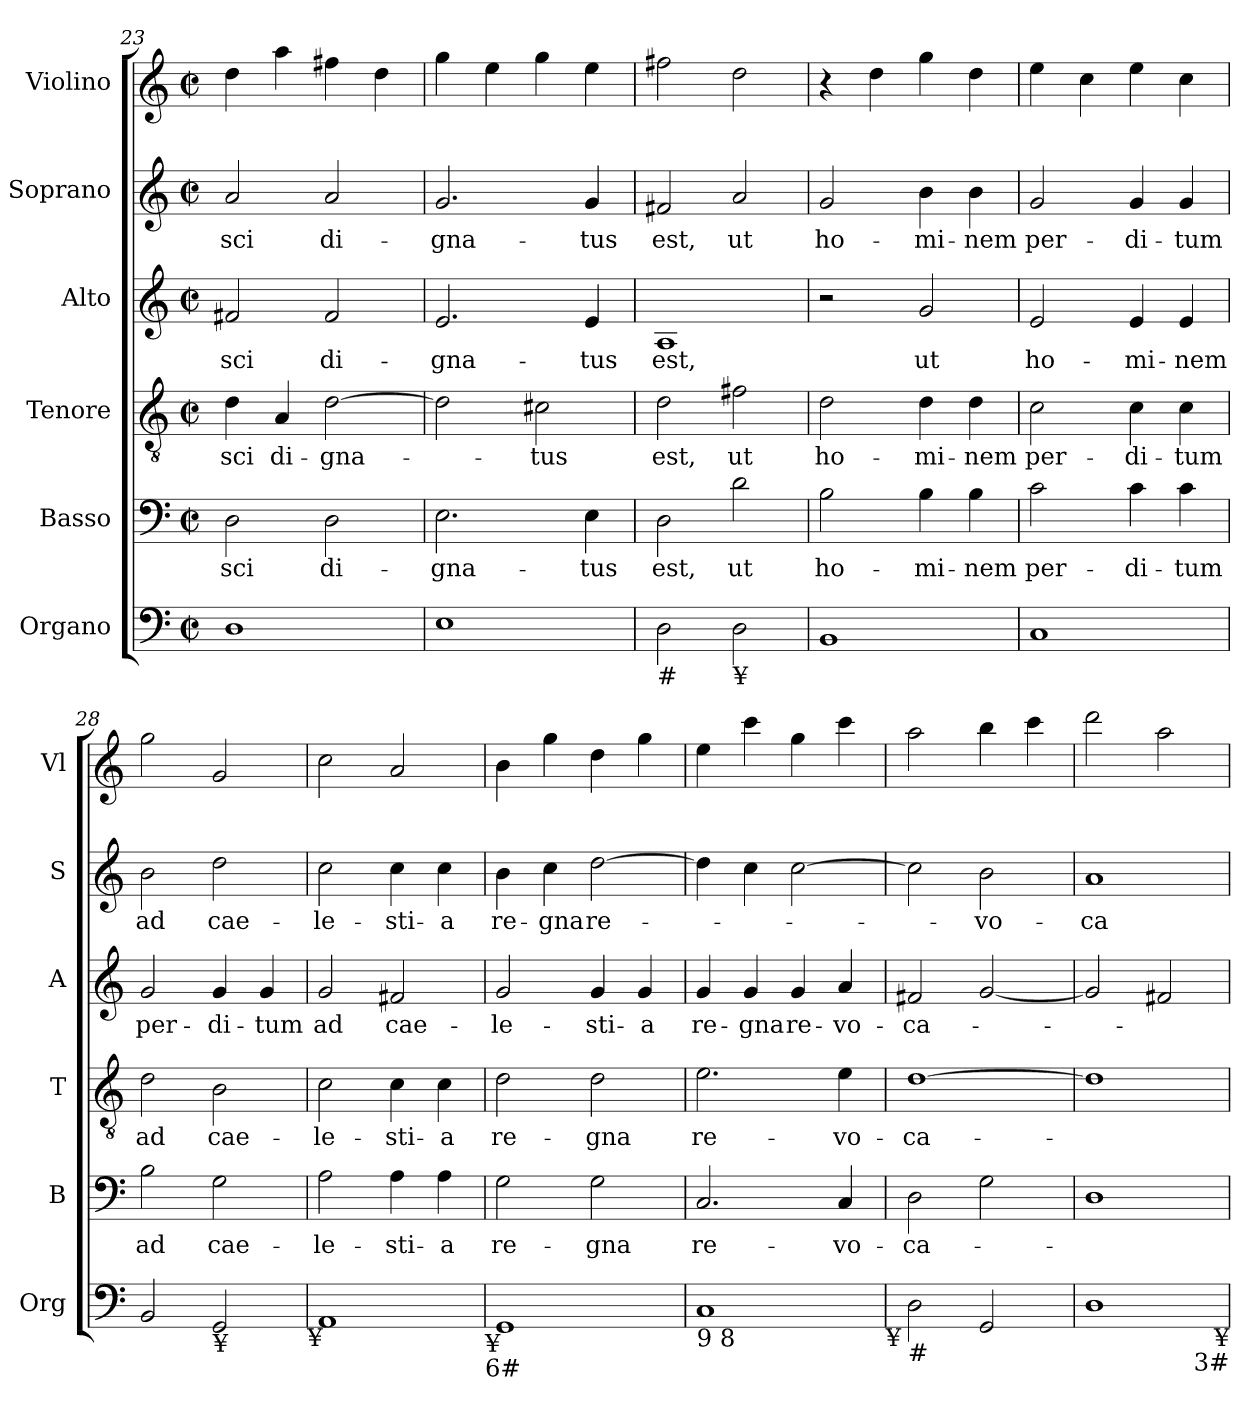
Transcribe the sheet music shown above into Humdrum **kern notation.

**kern	**kern	**text	**kern	**text	**kern	**text	**kern	**text	**kern
*part6	*part5	*part5	*part4	*part4	*part3	*part3	*part2	*part2	*part1
*staff6	*staff5	*staff5	*staff4	*staff4	*staff3	*staff3	*staff2	*staff2	*staff1
*I"Organo	*I"Basso	*	*I"Tenore	*	*I"Alto	*	*I"Soprano	*	*I"Violino
*I'Org	*I'B	*	*I'T	*	*I'A	*	*I'S	*	*I'Vl
*clefF4	*clefF4	*	*clefGv2	*	*clefG2	*	*clefG2	*	*clefG2
*M2/2	*M2/2	*	*M2/2	*	*M2/2	*	*M2/2	*	*M2/2
*met(c|)	*met(c|)	*	*met(c|)	*	*met(c|)	*	*met(c|)	*	*met(c|)
=23	=23	=23	=23	=23	=23	=23	=23	=23	=23
!	!	!LO:LY:b:cj	!	!LO:LY:b:cj	!	!LO:LY:b:cj	!	!LO:LY:b:cj	!
1D	2D\	-sci	4d\	-sci	2f#X/	-sci	2a/	-sci	4dd\
!	!	!	!	!LO:LY:b:cj	!	!	!	!	!
.	.	.	4A/	di-	.	.	.	.	4aa\
!	!	!LO:LY:b:cj	!	!LO:LY:b:cj	!	!LO:LY:b:cj	!	!LO:LY:b:cj	!
.	2D\	di-	[>2d\	-gna-	2f#/	di-	2a/	di-	4ff#X\
.	.	.	.	.	.	.	.	.	4dd\
=24	=24	=24	=24	=24	=24	=24	=24	=24	=24
!	!	!LO:LY:b:cj	!	!	!	!LO:LY:b:cj	!	!LO:LY:b:cj	!
1E	2.E\	-gna-	2d\]	.	2.e/	-gna-	2.g/	-gna-	4gg\
.	.	.	.	.	.	.	.	.	4ee\
!	!	!	!	!LO:LY:b:cj	!	!	!	!	!
.	.	.	2c#X\	-tus	.	.	.	.	4gg\
!	!	!LO:LY:b:cj	!	!	!	!LO:LY:b:cj	!	!LO:LY:b:cj	!
.	4E\	-tus	.	.	4e/	-tus	4g/	-tus	4ee\
=25	=25	=25	=25	=25	=25	=25	=25	=25	=25
!LO:TX:b:t=#	!	!	!	!	!	!	!	!	!
!	!	!LO:LY:b:cj	!	!LO:LY:b:cj	!	!LO:LY:b:cj	!	!LO:LY:b:cj	!
2D\	2D\	est,	2d\	est,	1A	est,	2f#X/	est,	2ff#X\
!LO:TX:b:t=¥	!	!	!	!	!	!	!	!	!
!	!	!LO:LY:b:cj	!	!LO:LY:b:cj	!	!	!	!LO:LY:b:cj	!
2D\	2d\	ut	2f#X\	ut	.	.	2a/	ut	2dd\
=26	=26	=26	=26	=26	=26	=26	=26	=26	=26
!	!	!LO:LY:b:cj	!	!LO:LY:b:cj	!	!	!	!LO:LY:b:cj	!
1BB<	2B\	ho-	2d\	ho-	2r	.	2g/	ho-	4r
.	.	.	.	.	.	.	.	.	4dd\
!	!	!LO:LY:b	!	!LO:LY:b	!	!LO:LY:b:cj	!	!LO:LY:b	!
.	4B\	-mi-	4d\	-mi-	2g/	ut	4b\	-mi-	4gg\
!	!	!LO:LY:b:cj	!	!LO:LY:b:cj	!	!	!	!LO:LY:b:cj	!
.	4B\	-nem	4d\	-nem	.	.	4b\	-nem	4dd\
=27	=27	=27	=27	=27	=27	=27	=27	=27	=27
!	!	!LO:LY:b:cj	!	!LO:LY:b:cj	!	!LO:LY:b:cj	!	!LO:LY:b:cj	!
1C	2c\	per-	2c\	per-	2e/	ho-	2g/	per-	4ee\
.	.	.	.	.	.	.	.	.	4cc>\
!	!	!LO:LY:b:cj	!	!LO:LY:b:cj	!	!LO:LY:b	!	!LO:LY:b:cj	!
.	4c\	-di-	4c\	-di-	4e/	-mi-	4g/	-di-	4ee\
!	!	!LO:LY:b:cj	!	!LO:LY:b:cj	!	!LO:LY:b:cj	!	!LO:LY:b:cj	!
.	4c\	-tum	4c\	-tum	4e/	-nem	4g/	-tum	4cc\
!!LO:PB:g=z
=28	=28	=28	=28	=28	=28	=28	=28	=28	=28
!	!	!LO:LY:b:cj	!	!LO:LY:b:cj	!	!LO:LY:b:cj	!	!LO:LY:b:cj	!
2BB/	2B\	ad	2d\	ad	2g/	per-	2b\	ad	2gg\
!LO:TX:b:t=¥	!	!	!	!	!	!	!	!	!
!	!	!LO:LY:b:cj	!	!LO:LY:b:cj	!	!LO:LY:b	!	!LO:LY:b:cj	!
2GG/	2G\	cae-	2B\	cae-	4g/	-di-	2dd\	cae-	2g/
!	!	!	!	!	!	!LO:LY:b:cj	!	!	!
.	.	.	.	.	4g/	-tum	.	.	.
!LO:TX:b:t=¥	!	!	!	!	!	!	!	!	!
=29	=29	=29	=29	=29	=29	=29	=29	=29	=29
!	!	!LO:LY:b:cj	!	!LO:LY:b:cj	!	!LO:LY:b:cj	!	!LO:LY:b:cj	!
1AA	2A\	-le-	2c\	-le-	2g/	ad	2cc\	-le-	2cc\
!	!	!LO:LY:b:cj	!	!LO:LY:b:cj	!	!LO:LY:b:cj	!	!LO:LY:b:cj	!
.	4A\	-sti-	4c\	-sti-	2f#X/	cae-	4cc\	-sti-	2a/
!	!	!LO:LY:b:cj	!	!LO:LY:b:cj	!	!	!	!LO:LY:b:cj	!
.	4A\	-a	4c\	-a	.	.	4cc\	-a	.
!LO:TX:b:t=¥	!	!	!	!	!	!	!	!	!
!LO:TX:b:t=6#	!	!	!	!	!	!	!	!	!
=30	=30	=30	=30	=30	=30	=30	=30	=30	=30
!	!	!LO:LY:b:cj	!	!LO:LY:b:cj	!	!LO:LY:b:cj	!	!LO:LY:b:cj	!
1GG	2G\	re-	2d\	re-	2g/	-le-	4b\	re-	4b\
!	!	!	!	!	!	!	!	!LO:LY:b:rj	!
.	.	.	.	.	.	.	4cc\	-gna	4gg\
!	!	!LO:LY:b:cj	!	!LO:LY:b:cj	!	!LO:LY:b:cj	!	!LO:LY:b:cj	!
.	2G\	-gna	2d\	-gna	4g/	-sti-	[>2dd\	re-	4dd\
!	!	!	!	!	!	!LO:LY:b:cj	!	!	!
.	.	.	.	.	4g/	-a	.	.	4gg\
=31	=31	=31	=31	=31	=31	=31	=31	=31	=31
!LO:TX:b:t=9 8	!	!	!	!	!	!	!	!	!
!	!	!LO:LY:b:cj	!	!LO:LY:b:cj	!	!LO:LY:b:cj	!	!	!
1C	2.C/	re-	2.e\	re-	4g/	re-	4dd\]	.	4ee\
!	!	!	!	!	!	!LO:LY:b:rj	!	!	!
.	.	.	.	.	4g/	-gna	4cc\	.	4ccc\
!	!	!	!	!	!	!LO:LY:b:cj	!	!	!
.	.	.	.	.	4g/	re-	[>2cc\	.	4gg\
!	!	!LO:LY:b:cj	!	!LO:LY:b:cj	!	!LO:LY:b:cj	!	!	!
.	4C/	-vo-	4e\	-vo-	4a/	-vo-	.	.	4ccc\
!LO:TX:b:t=¥	!	!	!	!	!	!	!	!	!
=32	=32	=32	=32	=32	=32	=32	=32	=32	=32
!LO:TX:b:t=#	!	!	!	!	!	!	!	!	!
!	!	!LO:LY:b:cj	!	!LO:LY:b:cj	!	!LO:LY:b:cj	!	!	!
2D\	2D\	-ca-	[>1d	-ca-	2f#X/	-ca-	2cc\]	.	2aa\
!	!	!	!	!	!	!	!	!LO:LY:b:cj	!
2GG/	2G\	.	.	.	[<2g/	.	2b\	-vo-	4bb\
.	.	.	.	.	.	.	.	.	4ccc\
=33	=33	=33	=33	=33	=33	=33	=33	=33	=33
!	!	!	!	!	!	!	!	!LO:LY:b:cj	!
1D<	1D	.	1d]	.	2g/]	.	1a	-ca-	2ddd\
.	.	.	.	.	2f#X/	.	.	.	2aa\
!LO:TX:b:t=¥	!	!	!	!	!	!	!	!	!
!LO:TX:b:t=3#	!	!	!	!	!	!	!	!	!
=	=	=	=	=	=	=	=	=	=
*-	*-	*-	*-	*-	*-	*-	*-	*-	*-
